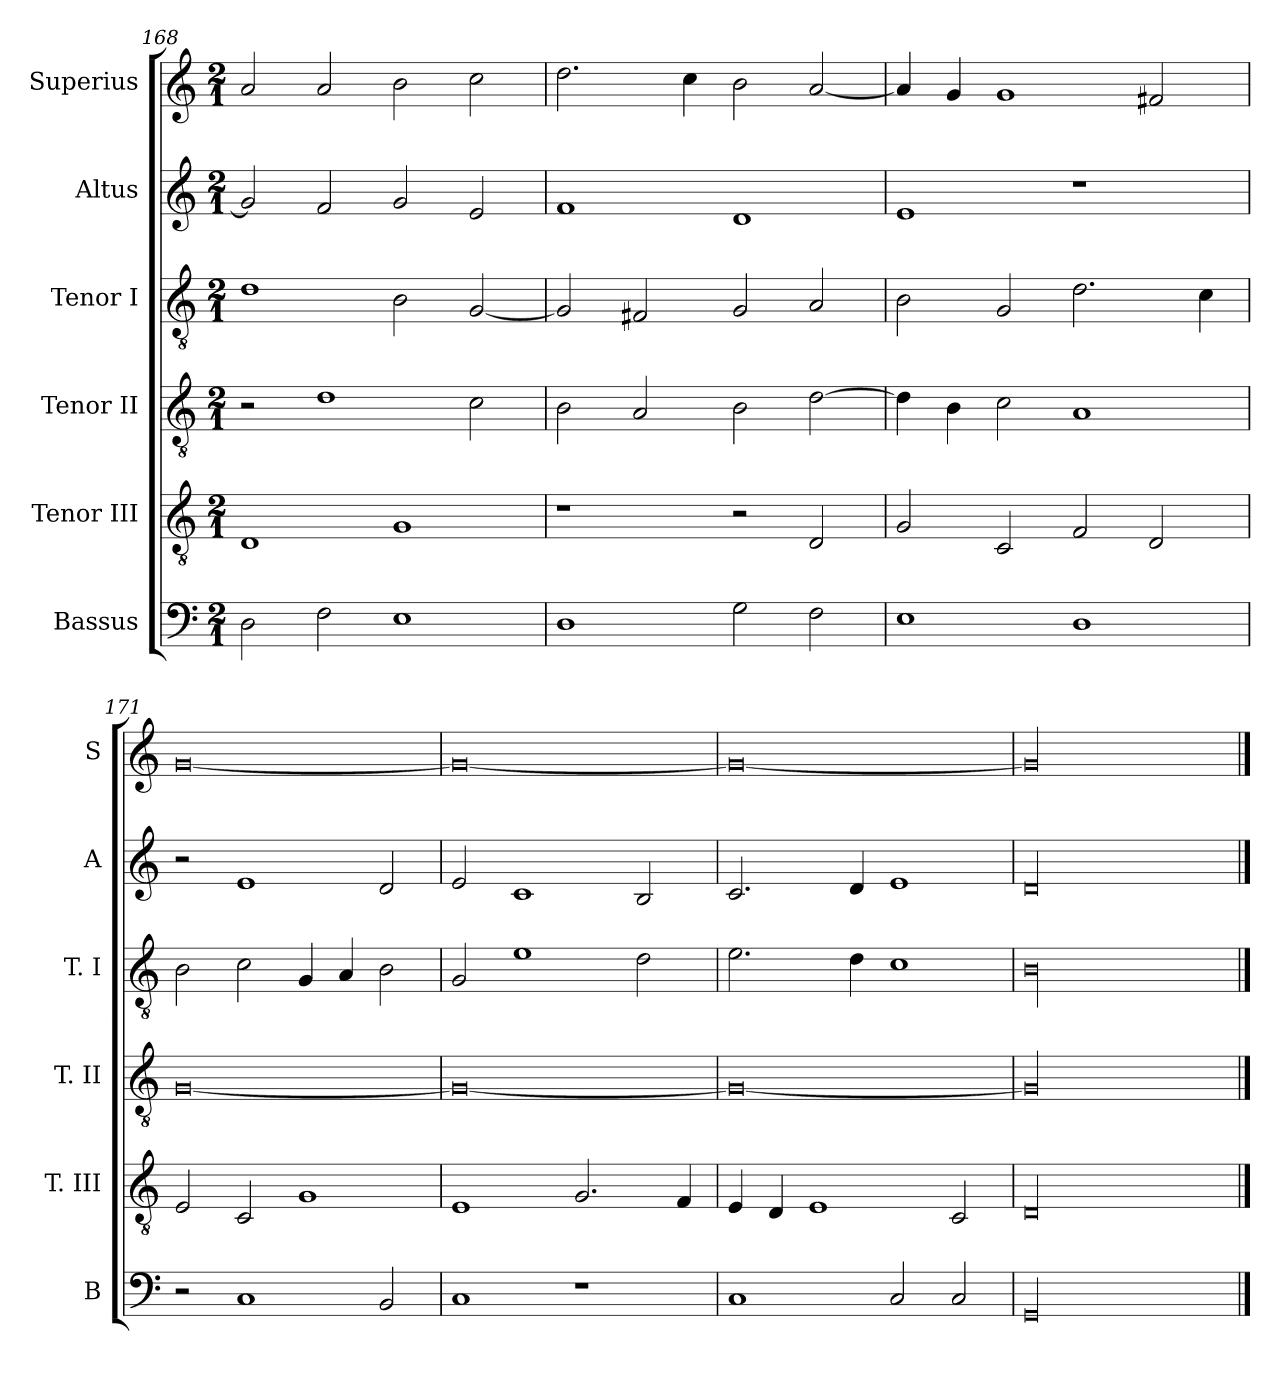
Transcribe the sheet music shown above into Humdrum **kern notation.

**kern	**kern	**kern	**kern	**kern	**kern
*part6	*part5	*part4	*part3	*part2	*part1
*staff6	*staff5	*staff4	*staff3	*staff2	*staff1
*I"Bassus	*I"Tenor III	*I"Tenor II	*I"Tenor I	*I"Altus	*I"Superius
*I'B	*I'T. III	*I'T. II	*I'T. I	*I'A	*I'S
*clefF4	*clefGv2	*clefGv2	*clefGv2	*clefG2	*clefG2
*k[]	*k[]	*k[]	*k[]	*k[]	*k[]
*C:	*C:	*C:	*C:	*C:	*C:
*M2/1	*M2/1	*M2/1	*M2/1	*M2/1	*M2/1
=168	=168	=168	=168	=168	=168
2D	1D	2r	1d	2g]	2a
2F	.	1d	.	2f	2a
1E	1G	.	2B	2g	2b
.	.	2c	[2G	2e	2cc
=169	=169	=169	=169	=169	=169
1D	1r	2B	2G]	1f	2.dd
.	.	2A	2F#X	.	.
.	.	.	.	.	4cc
2G	2r	2B	2G	1d	2b
2F	2D	[2d	2A	.	[2a
=170	=170	=170	=170	=170	=170
1E	2G	4d]	2B	1e	4a]
.	.	4B	.	.	4g
.	2C	2c	2G	.	1g
1D	2F	1A	2.d	1r	.
.	2D	.	.	.	2f#X
.	.	.	4c	.	.
=171	=171	=171	=171	=171	=171
2r	2E	[0G	2B	2r	[0g
1C	2C	.	2c	1e	.
.	1G	.	4G	.	.
.	.	.	4A	.	.
2BB	.	.	2B	2d	.
=172	=172	=172	=172	=172	=172
1C	1E	0G_	2G	2e	0g_
.	.	.	1e	1c	.
1r	2.G	.	.	.	.
.	.	.	2d	2B	.
.	4F	.	.	.	.
=173	=173	=173	=173	=173	=173
1C	4E	0G_	2.e	2.c	0g_
.	4D	.	.	.	.
.	1E	.	.	.	.
.	.	.	4d	4d	.
2C	.	.	1c	1e	.
2C	2C	.	.	.	.
=174	=174	=174	=174	=174	=174
00GG	00D	00G]	00B	00d	00g]
==	==	==	==	==	==
*-	*-	*-	*-	*-	*-
